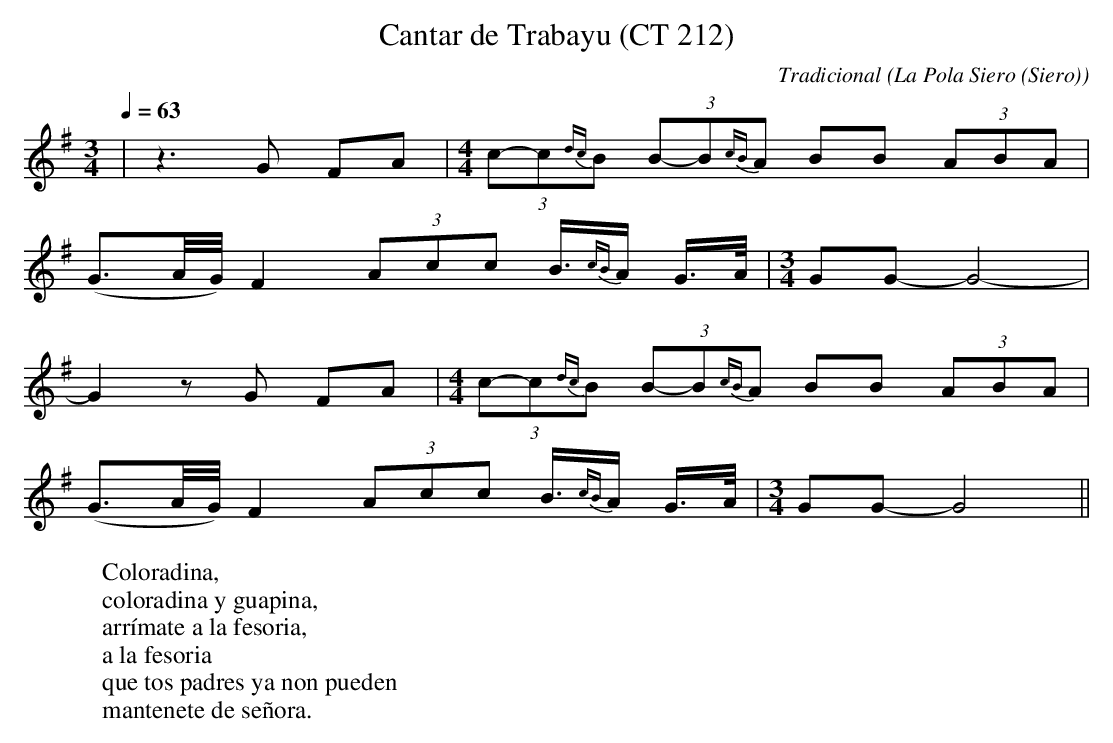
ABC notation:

X:1
T:Cantar de Trabayu (CT 212)
C:Tradicional
O:La Pola Siero (Siero)
M:3/4
L:1/8
Q:1/4=63
W:Coloradina,
W:coloradina y guapina,
W:arrímate a la fesoria,
W:a la fesoria
W:que tos padres ya non pueden
W:mantenete de señora.
K:G
|z3 G FA|[M:4/4] (3c-c{dc}B (3B-B{cB}A BB (3ABA|
(G3/2A/4G/4) F2 (3Acc B/>{cB}A G/>A/|[M:3/4] GG-G4-|
G2 zG FA|[M:4/4] (3c-c{dc}B (3B-B{cB}A BB (3ABA|
(G3/2A/4G/4) F2 (3Acc B/>{cB}A G/>A/|[M:3/4] GG-G4||
